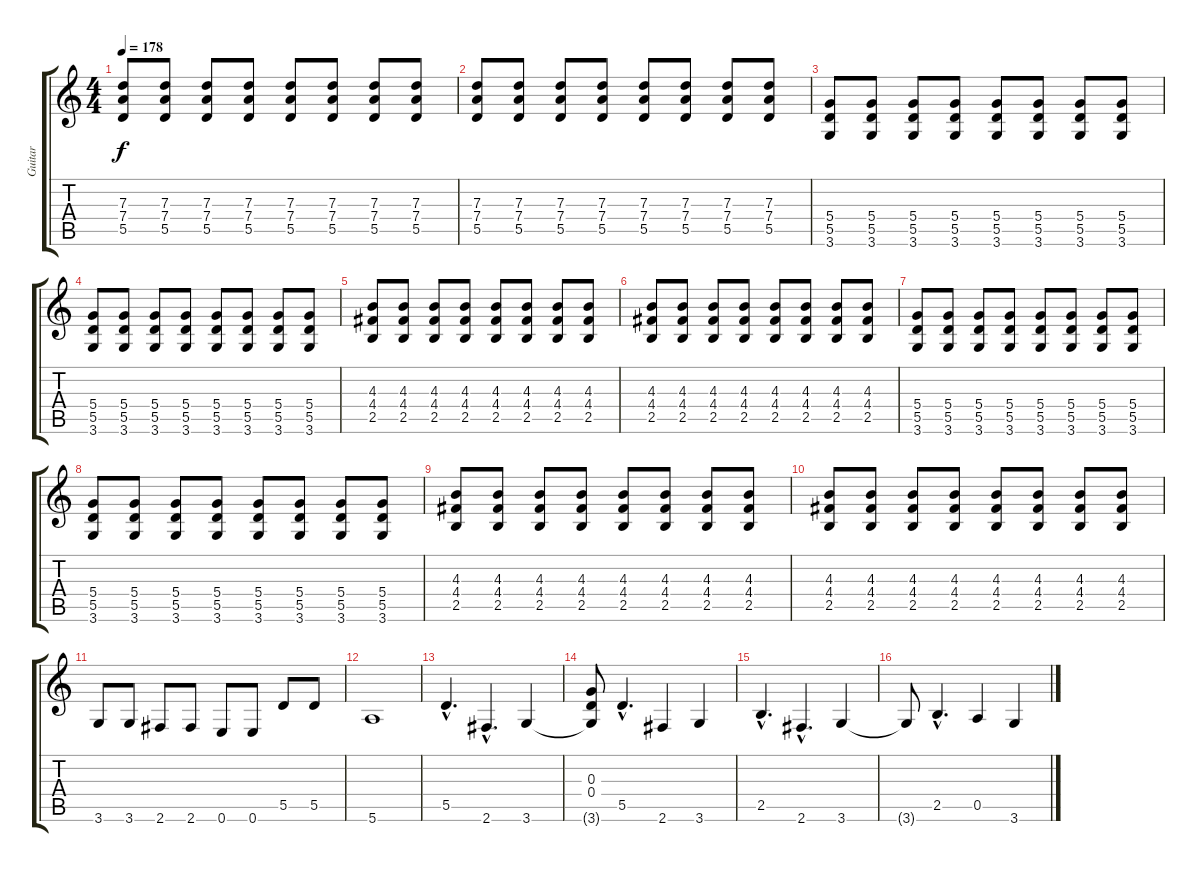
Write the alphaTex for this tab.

\track ("Guitar" "Guitar") {instrument distortionguitar}
\staff {score tabs}
\tuning (E4 B3 G3 D3 A2 E2) {hide}
\ts (4 4)
\tempo 178
\clef g2
\ks c
(7.3 7.4 5.5).8{dy f} (7.3 7.4 5.5).8 (7.3 7.4 5.5).8 (7.3 7.4 5.5).8 (7.3 7.4 5.5).8 (7.3 7.4 5.5).8 (7.3 7.4 5.5).8 (7.3 7.4 5.5).8 |
(7.3 7.4 5.5).8 (7.3 7.4 5.5).8 (7.3 7.4 5.5).8 (7.3 7.4 5.5).8 (7.3 7.4 5.5).8 (7.3 7.4 5.5).8 (7.3 7.4 5.5).8 (7.3 7.4 5.5).8 |
(5.4 5.5 3.6).8 (5.4 5.5 3.6).8 (5.4 5.5 3.6).8 (5.4 5.5 3.6).8 (5.4 5.5 3.6).8 (5.4 5.5 3.6).8 (5.4 5.5 3.6).8 (5.4 5.5 3.6).8 |
(5.4 5.5 3.6).8 (5.4 5.5 3.6).8 (5.4 5.5 3.6).8 (5.4 5.5 3.6).8 (5.4 5.5 3.6).8 (5.4 5.5 3.6).8 (5.4 5.5 3.6).8 (5.4 5.5 3.6).8 |
(4.3 4.4 2.5).8 (4.3 4.4 2.5).8 (4.3 4.4 2.5).8 (4.3 4.4 2.5).8 (4.3 4.4 2.5).8 (4.3 4.4 2.5).8 (4.3 4.4 2.5).8 (4.3 4.4 2.5).8 |
(4.3 4.4 2.5).8 (4.3 4.4 2.5).8 (4.3 4.4 2.5).8 (4.3 4.4 2.5).8 (4.3 4.4 2.5).8 (4.3 4.4 2.5).8 (4.3 4.4 2.5).8 (4.3 4.4 2.5).8 |
(5.4 5.5 3.6).8 (5.4 5.5 3.6).8 (5.4 5.5 3.6).8 (5.4 5.5 3.6).8 (5.4 5.5 3.6).8 (5.4 5.5 3.6).8 (5.4 5.5 3.6).8 (5.4 5.5 3.6).8 |
(5.4 5.5 3.6).8 (5.4 5.5 3.6).8 (5.4 5.5 3.6).8 (5.4 5.5 3.6).8 (5.4 5.5 3.6).8 (5.4 5.5 3.6).8 (5.4 5.5 3.6).8 (5.4 5.5 3.6).8 |
(4.3 4.4 2.5).8 (4.3 4.4 2.5).8 (4.3 4.4 2.5).8 (4.3 4.4 2.5).8 (4.3 4.4 2.5).8 (4.3 4.4 2.5).8 (4.3 4.4 2.5).8 (4.3 4.4 2.5).8 |
(4.3 4.4 2.5).8 (4.3 4.4 2.5).8 (4.3 4.4 2.5).8 (4.3 4.4 2.5).8 (4.3 4.4 2.5).8 (4.3 4.4 2.5).8 (4.3 4.4 2.5).8 (4.3 4.4 2.5).8 |
3.6.8 3.6.8 2.6.8 2.6.8 0.6.8 0.6.8 5.5.8 5.5.8 |
5.6.1 |
5.5{hac}.4{d} 2.6{hac}.4{d} 3.6.4 |
(0.3 0.4 3.6{t}).8 5.5{hac}.4{d} 2.6.4 3.6.4 |
2.5{hac}.4{d} 2.6{hac}.4{d} 3.6.4 |
3.6{t}.8 2.5{hac}.4{d} 0.5.4 3.6.4
